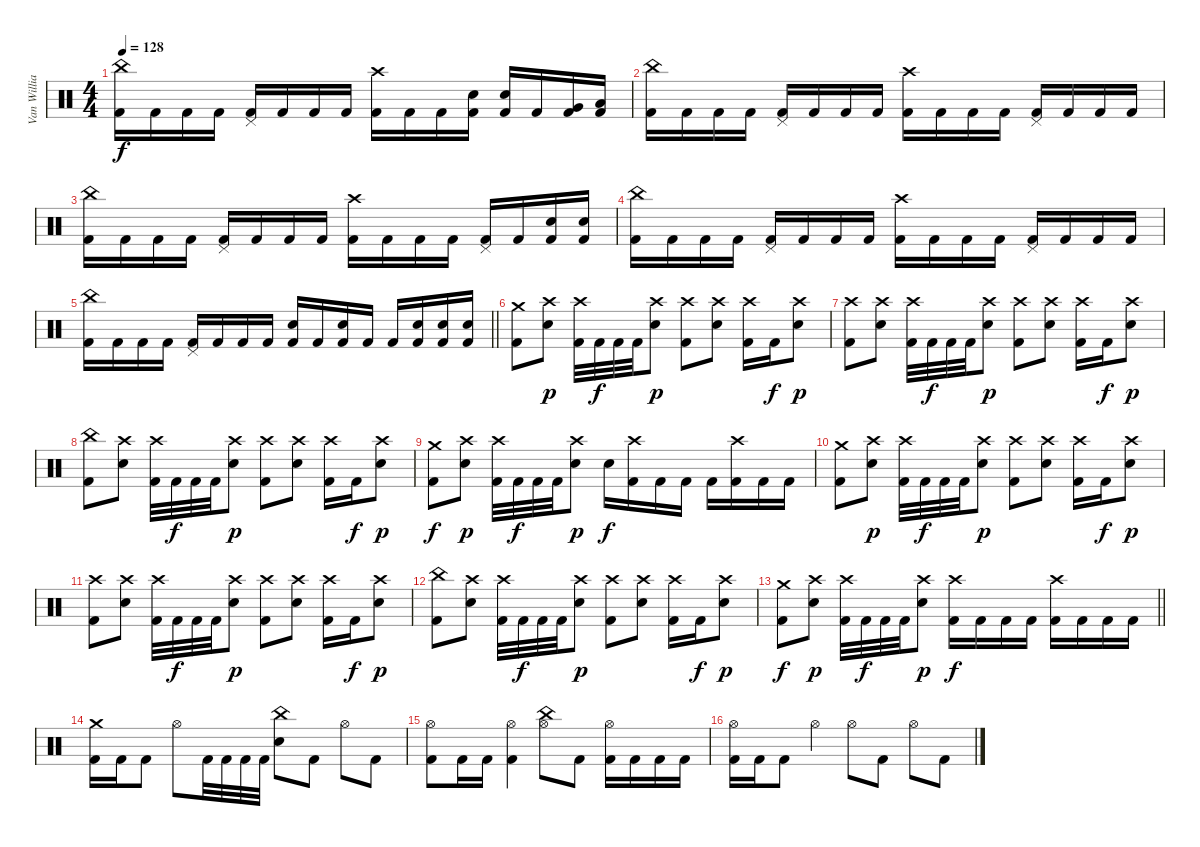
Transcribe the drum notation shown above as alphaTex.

\track ("Van Williams" "Van Willia") {instrument percussion}
\staff {score}
\articulation defaults
\ts (4 4)
\tempo 128
\clef neutral
\ks c
("China (hit)" "Kick (hit) 2").16{dy f} "Kick (hit) 2".16 "Kick (hit) 2".16 "Kick (hit) 2".16 ("Pedal Hi-Hat (hit)" "Kick (hit) 2").16 "Kick (hit) 2".16 "Kick (hit) 2".16 "Kick (hit) 2".16 ("Crash high (hit)" "Kick (hit) 2").16 "Kick (hit) 2".16 "Kick (hit) 2".16 ("Electric Snare (hit)" "Kick (hit) 2").16 ("Electric Snare (hit)" "Kick (hit) 2").16 "Kick (hit) 2".16 ("Very Low Tom (hit)" "Kick (hit) 2").16 ("Low Floor Tom (hit)" "Kick (hit) 2").16 |
("China (hit)" "Kick (hit) 2").16 "Kick (hit) 2".16 "Kick (hit) 2".16 "Kick (hit) 2".16 ("Pedal Hi-Hat (hit)" "Kick (hit) 2").16 "Kick (hit) 2".16 "Kick (hit) 2".16 "Kick (hit) 2".16 ("Crash high (hit)" "Kick (hit) 2").16 "Kick (hit) 2".16 "Kick (hit) 2".16 "Kick (hit) 2".16 ("Pedal Hi-Hat (hit)" "Kick (hit) 2").16 "Kick (hit) 2".16 "Kick (hit) 2".16 "Kick (hit) 2".16 |
("China (hit)" "Kick (hit) 2").16 "Kick (hit) 2".16 "Kick (hit) 2".16 "Kick (hit) 2".16 ("Pedal Hi-Hat (hit)" "Kick (hit) 2").16 "Kick (hit) 2".16 "Kick (hit) 2".16 "Kick (hit) 2".16 ("Crash high (hit)" "Kick (hit) 2").16 "Kick (hit) 2".16 "Kick (hit) 2".16 "Kick (hit) 2".16 ("Pedal Hi-Hat (hit)" "Kick (hit) 2").16 "Kick (hit) 2".16 ("Electric Snare (hit)" "Kick (hit) 2").16 ("Electric Snare (hit)" "Kick (hit) 2").16 |
("China (hit)" "Kick (hit) 2").16 "Kick (hit) 2".16 "Kick (hit) 2".16 "Kick (hit) 2".16 ("Pedal Hi-Hat (hit)" "Kick (hit) 2").16 "Kick (hit) 2".16 "Kick (hit) 2".16 "Kick (hit) 2".16 ("Crash high (hit)" "Kick (hit) 2").16 "Kick (hit) 2".16 "Kick (hit) 2".16 "Kick (hit) 2".16 ("Pedal Hi-Hat (hit)" "Kick (hit) 2").16 "Kick (hit) 2".16 "Kick (hit) 2".16 "Kick (hit) 2".16 |
\barLineRight lightlight
("China (hit)" "Kick (hit) 2").16 "Kick (hit) 2".16 "Kick (hit) 2".16 "Kick (hit) 2".16 ("Pedal Hi-Hat (hit)" "Kick (hit) 2").16 "Kick (hit) 2".16 "Kick (hit) 2".16 "Kick (hit) 2".16 ("Electric Snare (hit)" "Kick (hit) 2").16 "Kick (hit) 2".16 ("Electric Snare (hit)" "Kick (hit) 2").16 "Kick (hit) 2".16 "Kick (hit) 2".16 ("Electric Snare (hit)" "Kick (hit) 2").16 ("Electric Snare (hit)" "Kick (hit) 2").16 ("Electric Snare (hit)" "Kick (hit) 2").16 |
("Crash medium (hit)" "Kick (hit) 2").8 ("Crash high (hit)" "Electric Snare (hit)").8{dy p} ("Crash high (hit)" "Kick (hit) 2").32 "Kick (hit) 2".32{dy f} "Kick (hit) 2".32 "Kick (hit) 2".32 ("Crash high (hit)" "Electric Snare (hit)").8{dy p} ("Crash high (hit)" "Kick (hit) 2").8 ("Crash high (hit)" "Electric Snare (hit)").8 ("Crash high (hit)" "Kick (hit) 2").16 "Kick (hit) 2".16{dy f} ("Crash high (hit)" "Electric Snare (hit)").8{dy p} |
("Crash high (hit)" "Kick (hit) 2").8 ("Crash high (hit)" "Electric Snare (hit)").8 ("Crash high (hit)" "Kick (hit) 2").32 "Kick (hit) 2".32{dy f} "Kick (hit) 2".32 "Kick (hit) 2".32 ("Crash high (hit)" "Electric Snare (hit)").8{dy p} ("Crash high (hit)" "Kick (hit) 2").8 ("Crash high (hit)" "Electric Snare (hit)").8 ("Crash high (hit)" "Kick (hit) 2").16 "Kick (hit) 2".16{dy f} ("Crash high (hit)" "Electric Snare (hit)").8{dy p} |
("China (hit)" "Kick (hit) 2").8 ("Crash high (hit)" "Electric Snare (hit)").8 ("Crash high (hit)" "Kick (hit) 2").32 "Kick (hit) 2".32{dy f} "Kick (hit) 2".32 "Kick (hit) 2".32 ("Crash high (hit)" "Electric Snare (hit)").8{dy p} ("Crash high (hit)" "Kick (hit) 2").8 ("Crash high (hit)" "Electric Snare (hit)").8 ("Crash high (hit)" "Kick (hit) 2").16 "Kick (hit) 2".16{dy f} ("Crash high (hit)" "Electric Snare (hit)").8{dy p} |
("Crash medium (hit)" "Kick (hit) 2").8{dy f} ("Crash high (hit)" "Electric Snare (hit)").8{dy p} ("Crash high (hit)" "Kick (hit) 2").32 "Kick (hit) 2".32{dy f} "Kick (hit) 2".32 "Kick (hit) 2".32 ("Crash high (hit)" "Electric Snare (hit)").8{dy p} "Electric Snare (hit)".16{dy f} ("Crash high (hit)" "Kick (hit) 2").16 "Kick (hit) 2".16 "Kick (hit) 2".16 "Kick (hit) 2".16 ("Crash high (hit)" "Kick (hit) 2").16 "Kick (hit) 2".16 "Kick (hit) 2".16 |
("Crash medium (hit)" "Kick (hit) 2").8 ("Crash high (hit)" "Electric Snare (hit)").8{dy p} ("Crash high (hit)" "Kick (hit) 2").32 "Kick (hit) 2".32{dy f} "Kick (hit) 2".32 "Kick (hit) 2".32 ("Crash high (hit)" "Electric Snare (hit)").8{dy p} ("Crash high (hit)" "Kick (hit) 2").8 ("Crash high (hit)" "Electric Snare (hit)").8 ("Crash high (hit)" "Kick (hit) 2").16 "Kick (hit) 2".16{dy f} ("Crash high (hit)" "Electric Snare (hit)").8{dy p} |
("Crash high (hit)" "Kick (hit) 2").8 ("Crash high (hit)" "Electric Snare (hit)").8 ("Crash high (hit)" "Kick (hit) 2").32 "Kick (hit) 2".32{dy f} "Kick (hit) 2".32 "Kick (hit) 2".32 ("Crash high (hit)" "Electric Snare (hit)").8{dy p} ("Crash high (hit)" "Kick (hit) 2").8 ("Crash high (hit)" "Electric Snare (hit)").8 ("Crash high (hit)" "Kick (hit) 2").16 "Kick (hit) 2".16{dy f} ("Crash high (hit)" "Electric Snare (hit)").8{dy p} |
("China (hit)" "Kick (hit) 2").8 ("Crash high (hit)" "Electric Snare (hit)").8 ("Crash high (hit)" "Kick (hit) 2").32 "Kick (hit) 2".32{dy f} "Kick (hit) 2".32 "Kick (hit) 2".32 ("Crash high (hit)" "Electric Snare (hit)").8{dy p} ("Crash high (hit)" "Kick (hit) 2").8 ("Crash high (hit)" "Electric Snare (hit)").8 ("Crash high (hit)" "Kick (hit) 2").16 "Kick (hit) 2".16{dy f} ("Crash high (hit)" "Electric Snare (hit)").8{dy p} |
\barLineRight lightlight
("Crash medium (hit)" "Kick (hit) 2").8{dy f} ("Crash high (hit)" "Electric Snare (hit)").8{dy p} ("Crash high (hit)" "Kick (hit) 2").32 "Kick (hit) 2".32{dy f} "Kick (hit) 2".32 "Kick (hit) 2".32 ("Crash high (hit)" "Electric Snare (hit)").8{dy p} ("Crash high (hit)" "Kick (hit) 2").16{dy f} "Kick (hit) 2".16 "Kick (hit) 2".16 "Kick (hit) 2".16 ("Crash high (hit)" "Kick (hit) 2").16 "Kick (hit) 2".16 "Kick (hit) 2".16 "Kick (hit) 2".16 |
("Crash medium (hit)" "Kick (hit) 2").16 "Kick (hit) 2".16 "Kick (hit) 2".8 "Hi-Hat (open)".8 "Kick (hit) 2".32 "Kick (hit) 2".32 "Kick (hit) 2".32 "Kick (hit) 2".32 ("China (hit)" "Electric Snare (hit)").8 "Kick (hit) 2".8 "Hi-Hat (open)".8 "Kick (hit) 2".8 |
("Hi-Hat (open)" "Kick (hit) 2").8 "Kick (hit) 2".16 "Kick (hit) 2".16 ("Hi-Hat (open)" "Kick (hit) 2").4 ("China (hit)" "Hi-Hat (open)").8 "Kick (hit) 2".8 ("Hi-Hat (open)" "Kick (hit) 2").16 "Kick (hit) 2".16 "Kick (hit) 2".16 "Kick (hit) 2".16 |
("Hi-Hat (open)" "Kick (hit) 2").16 "Kick (hit) 2".16 "Kick (hit) 2".8 "Hi-Hat (open)".4 "Hi-Hat (open)".8 "Kick (hit) 2".8 "Hi-Hat (open)".8 "Kick (hit) 2".8
